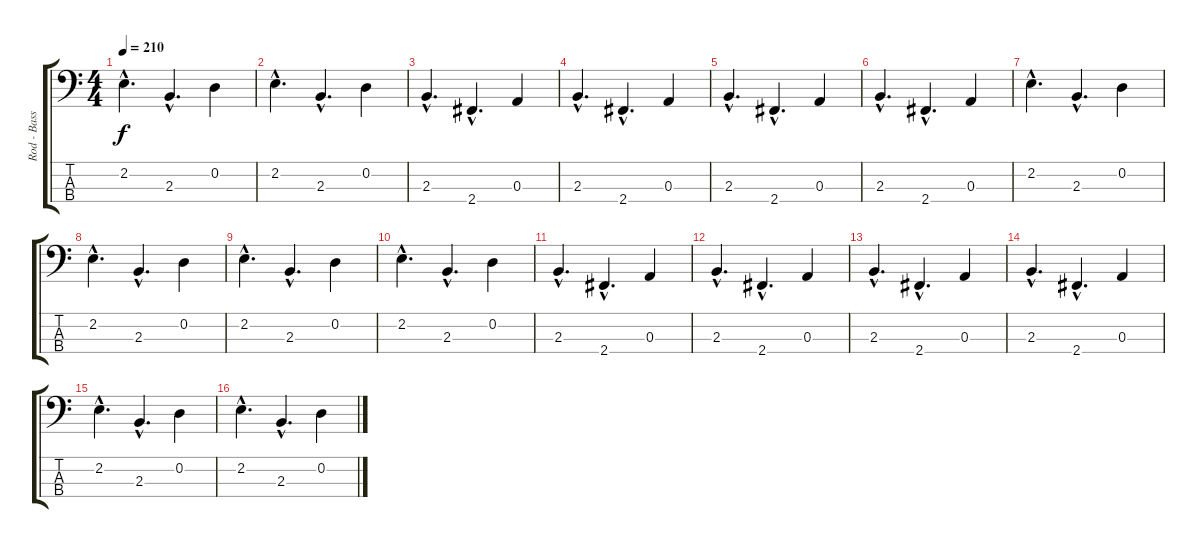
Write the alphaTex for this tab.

\track ("Rod - Bass" "Rod - Bass") {instrument electricbasspick}
\staff {score tabs}
\tuning (G2 D2 A1 E1) {hide}
\ts (4 4)
\tempo 210
\clef f4
\ks c
2.2{hac}.4{d dy f} 2.3{hac}.4{d} 0.2.4 |
2.2{hac}.4{d} 2.3{hac}.4{d} 0.2.4 |
2.3{hac}.4{d} 2.4{hac}.4{d} 0.3.4 |
2.3{hac}.4{d} 2.4{hac}.4{d} 0.3.4 |
2.3{hac}.4{d} 2.4{hac}.4{d} 0.3.4 |
2.3{hac}.4{d} 2.4{hac}.4{d} 0.3.4 |
2.2{hac}.4{d} 2.3{hac}.4{d} 0.2.4 |
2.2{hac}.4{d} 2.3{hac}.4{d} 0.2.4 |
2.2{hac}.4{d} 2.3{hac}.4{d} 0.2.4 |
2.2{hac}.4{d} 2.3{hac}.4{d} 0.2.4 |
2.3{hac}.4{d} 2.4{hac}.4{d} 0.3.4 |
2.3{hac}.4{d} 2.4{hac}.4{d} 0.3.4 |
2.3{hac}.4{d} 2.4{hac}.4{d} 0.3.4 |
2.3{hac}.4{d} 2.4{hac}.4{d} 0.3.4 |
2.2{hac}.4{d} 2.3{hac}.4{d} 0.2.4 |
2.2{hac}.4{d} 2.3{hac}.4{d} 0.2.4
